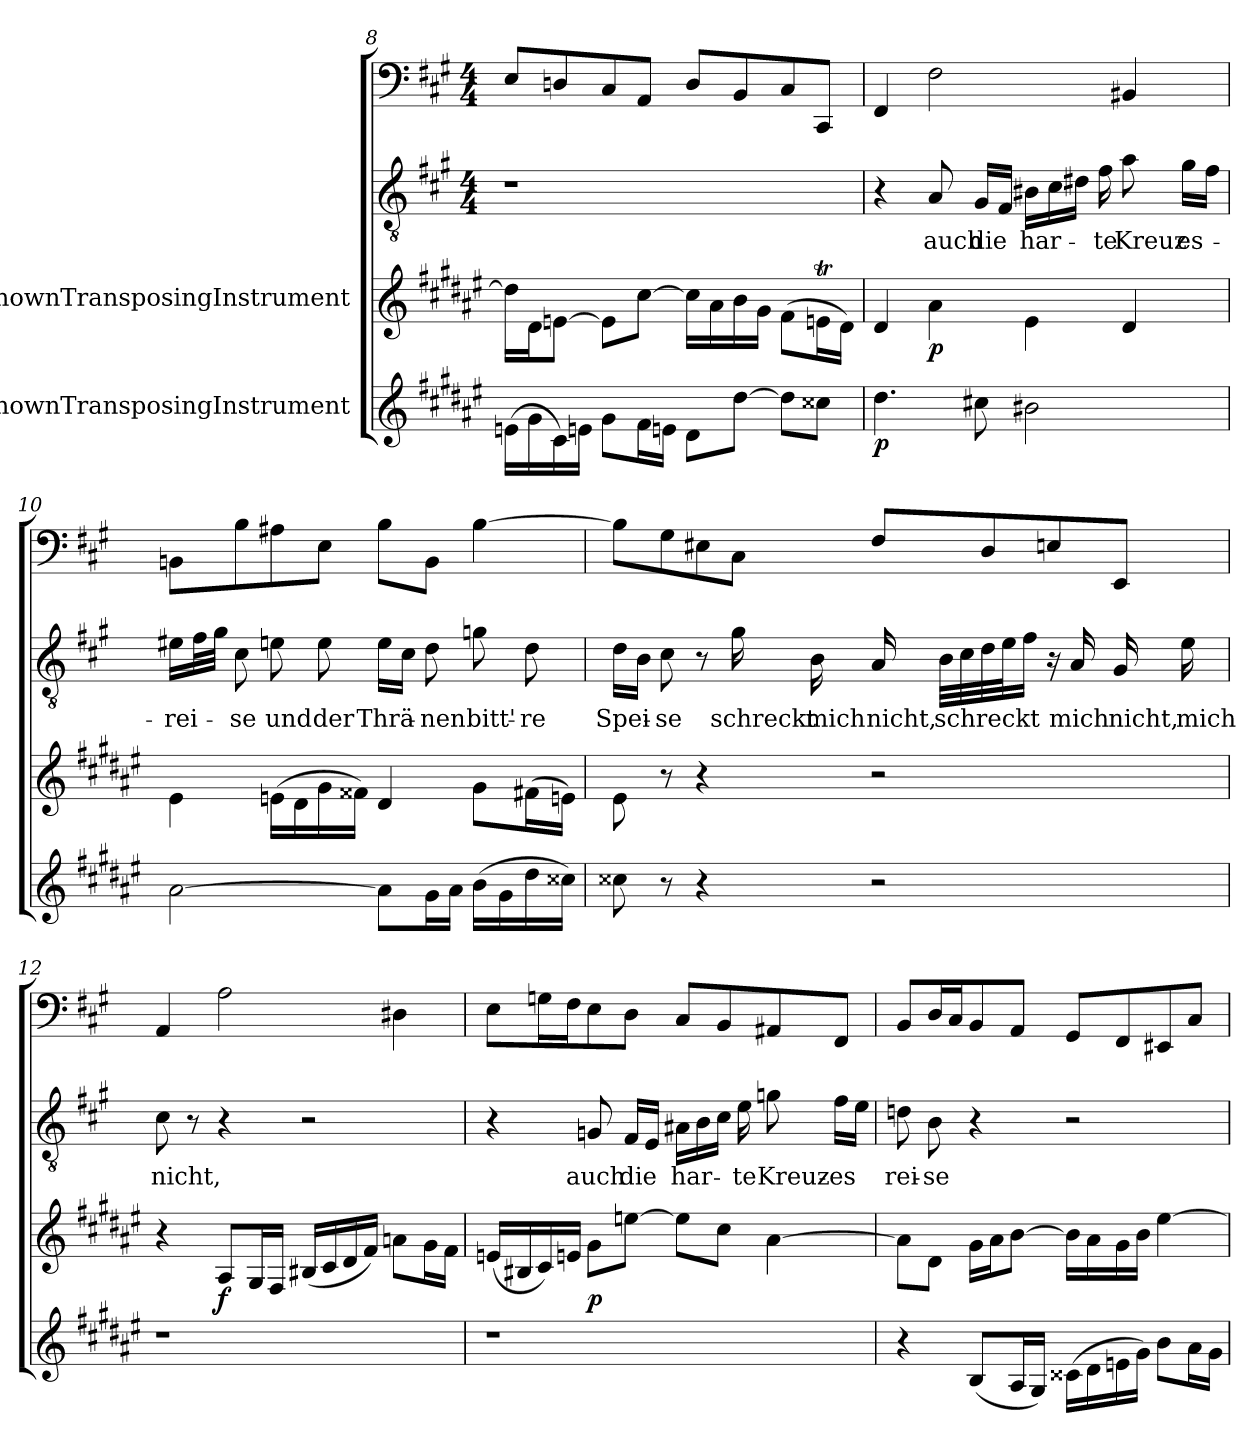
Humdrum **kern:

**kern	**dynam	**kern	**dynam	**kern	**text	**kern
*part4	*part4	*part3	*part3	*part2	*part2	*part1
*staff4	*staff4	*staff3	*staff3	*staff2	*staff2	*staff1
*I"UnknownTransposingInstrument	*	*I"UnknownTransposingInstrument	*	*	*	*
*clefG2	*	*clefG2	*	*clefGv2	*	*clefF4
*ITrd-2c-3	*	*ITrd-2c-3	*	*	*	*
*k[f#c#g#]	*	*k[f#c#g#]	*	*k[f#c#g#]	*	*k[f#c#g#]
*	*	*	*	*M4/4	*	*M4/4
=8	=8	=8	=8	=8	=8	=8
(16gn\LL	.	16ff#\LL]	.	1r	.	8E/L
16b\	.	16f#\J	.	.	.	.
16e\)	.	[8gn\J	.	.	.	8Dn/
16gn\JJ	.	.	.	.	.	.
8b\L	.	8gn\L]	.	.	.	8C#/
16a\L	.	[8ee\J	.	.	.	8AA/J
16gn\JJ	.	.	.	.	.	.
8f#\L	.	16ee\LL]	.	.	.	8D/L
.	.	16cc#\	.	.	.	.
[8ff#\J	.	16dd\	.	.	.	8BB/
.	.	16b\JJ	.	.	.	.
8ff#\L]	.	(8a\L	.	.	.	8C#/
8ee#X\J	.	16gnT\L	.	.	.	8CC#/J
.	.	16f#\JJ)	.	.	.	.
=9	=9	=9	=9	=9	=9	=9
4.ff#\	p	4f#/	.	4r	.	4FF#/
.	.	4cc#\	p	8A/	auch	2F#\
8een\	.	.	.	16G#/LL	die	.
.	.	.	.	16F#/JJ	.	.
2dd#X\	.	4g#\	.	16B#X\LL	har-	.
.	.	.	.	16c#\	.	.
.	.	.	.	16d#X\JJ	.	.
.	.	.	.	16f#\	-te	.
.	.	4f#/	.	8a\	Kreuz-	4BB#X/
.	.	.	.	16g#\LL	-es-	.
.	.	.	.	16f#\JJ	.	.
=10	=10	=10	=10	=10	=10	=10
[2cc#\	.	4g#\	.	16e#X\LL	-rei-	8BBn\L
.	.	.	.	32f#\L	.	.
.	.	.	.	32g#\JJJ	.	.
.	.	.	.	8c#\	-se	8B\
.	.	(16gn\LL	.	8en\	und	8A#X\
.	.	16f#\	.	.	.	.
.	.	16b\	.	8e\	der	8E\J
.	.	16a#X\JJ)	.	.	.	.
8cc#\L]	.	4f#/	.	16e\LL	Thrä-	8B\L
.	.	.	.	16c#\JJ	.	.
16b\L	.	.	.	8d\	-nen	8BB\J
16cc#\JJ	.	.	.	.	.	.
(16dd\LL	.	8b\L	.	8gn\	bitt'-	[4B\
16b\	.	.	.	.	.	.
16ff#\	.	(16an\L	.	8d\	-re	.
16ee#X\JJ)	.	16gn\JJ)	.	.	.	.
=11	=11	=11	=11	=11	=11	=11
8ee#X\	.	8g#\	.	16d\LL	Spei-	8B\L]
.	.	.	.	16B\JJ	.	.
8r	.	8r	.	8c#\	-se	8G#\
4r	.	4r	.	8r	.	8E#X\
.	.	.	.	16g#\	schreckt	8C#\J
.	.	.	.	16B\	mich	.
2r	.	2r	.	16A/	nicht,	8F#/L
.	.	.	.	32B\LLL	schreckt	.
.	.	.	.	32c#\	.	.
.	.	.	.	32d\	.	8D/
.	.	.	.	32e\J	.	.
.	.	.	.	16f#\JJ	.	.
.	.	.	.	16r	.	8En/
.	.	.	.	16A/	mich	.
.	.	.	.	16G#/	nicht,	8EE/J
.	.	.	.	16e\	mich	.
=12	=12	=12	=12	=12	=12	=12
1r	.	4r	.	8c#\	nicht,	4AA/
.	.	.	.	8r	.	.
.	.	8c#/L	f	4r	.	2A\
.	.	16B/L	.	.	.	.
.	.	16A/JJ	.	.	.	.
.	.	(16d#X/LL	.	2r	.	.
.	.	16e/	.	.	.	.
.	.	16f#/	.	.	.	.
.	.	16a/JJ)	.	.	.	.
.	.	8ccn\L	.	.	.	4D#X\
.	.	16b\L	.	.	.	.
.	.	16a\JJ	.	.	.	.
=13	=13	=13	=13	=13	=13	=13
1r	.	(16gn/LL	.	4r	.	8E\L
.	.	16d#X/	.	.	.	.
.	.	16e/)	.	.	.	16Gn\L
.	.	16gn/JJ	.	.	.	16F#\J
.	.	8b\L	p	8Gn/	auch	8E\
.	.	[8ggn\J	.	16F#/LL	die	8D\J
.	.	.	.	16E/JJ	.	.
.	.	8ggn\L]	.	16A#X\LL	har-	8C#/L
.	.	.	.	16B\	.	.
.	.	8ee\J	.	16c#\JJ	.	8BB/
.	.	.	.	16e\	-te	.
.	.	[4cc#\	.	8gn\	Kreuz-	8AA#X/
.	.	.	.	16f#\LL	-es	8FF#/J
.	.	.	.	16e\JJ	.	.
=14	=14	=14	=14	=14	=14	=14
4r	.	8cc#\L]	.	8dn\	rei-	8BB/L
.	.	8f#\J	.	8B\	-se	16D/L
.	.	.	.	.	.	16C#/J
(8d/L	.	16b\LL	.	4r	.	8BB/
.	.	16cc#\J	.	.	.	.
16c#/L	.	[8dd\J	.	.	.	8AA/J
16B/JJ)	.	.	.	.	.	.
(16e#X\LL	.	16dd\LL]	.	2r	.	8GG#/L
16f#\	.	16cc#\	.	.	.	.
16gn\	.	16b\	.	.	.	8FF#/
16b\JJ)	.	16dd\JJ	.	.	.	.
8dd\L	.	[4gg#\	.	.	.	8EE#X/
16cc#\L	.	.	.	.	.	8C#/J
16b\JJ	.	.	.	.	.	.
=	=	=	=	=	=	=
*-	*-	*-	*-	*-	*-	*-
